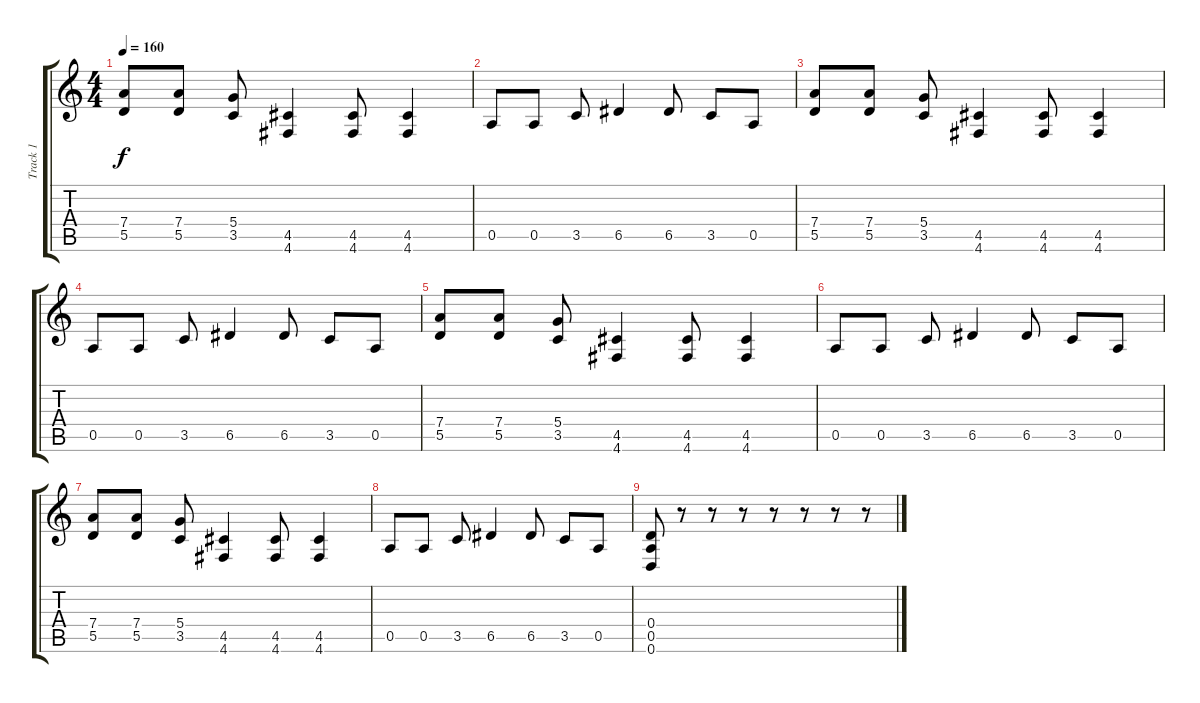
\track ("Track 1" "Track 1") {instrument overdrivenguitar}
\staff {score tabs}
\tuning (E4 B3 G3 D3 A2 D2) {hide}
\ts (4 4)
\tempo 160
\clef g2
\ks c
(7.4 5.5).8{dy f} (7.4 5.5).8 (5.4 3.5).8 (4.5 4.6).4 (4.5 4.6).8 (4.5 4.6).4 |
0.5.8 0.5.8 3.5.8 6.5.4 6.5.8 3.5.8 0.5.8 |
(7.4 5.5).8 (7.4 5.5).8 (5.4 3.5).8 (4.5 4.6).4 (4.5 4.6).8 (4.5 4.6).4 |
0.5.8 0.5.8 3.5.8 6.5.4 6.5.8 3.5.8 0.5.8 |
(7.4 5.5).8 (7.4 5.5).8 (5.4 3.5).8 (4.5 4.6).4 (4.5 4.6).8 (4.5 4.6).4 |
0.5.8 0.5.8 3.5.8 6.5.4 6.5.8 3.5.8 0.5.8 |
(7.4 5.5).8 (7.4 5.5).8 (5.4 3.5).8 (4.5 4.6).4 (4.5 4.6).8 (4.5 4.6).4 |
0.5.8 0.5.8 3.5.8 6.5.4 6.5.8 3.5.8 0.5.8 |
(0.4 0.5 0.6).8 r.8 r.8 r.8 r.8 r.8 r.8 r.8
